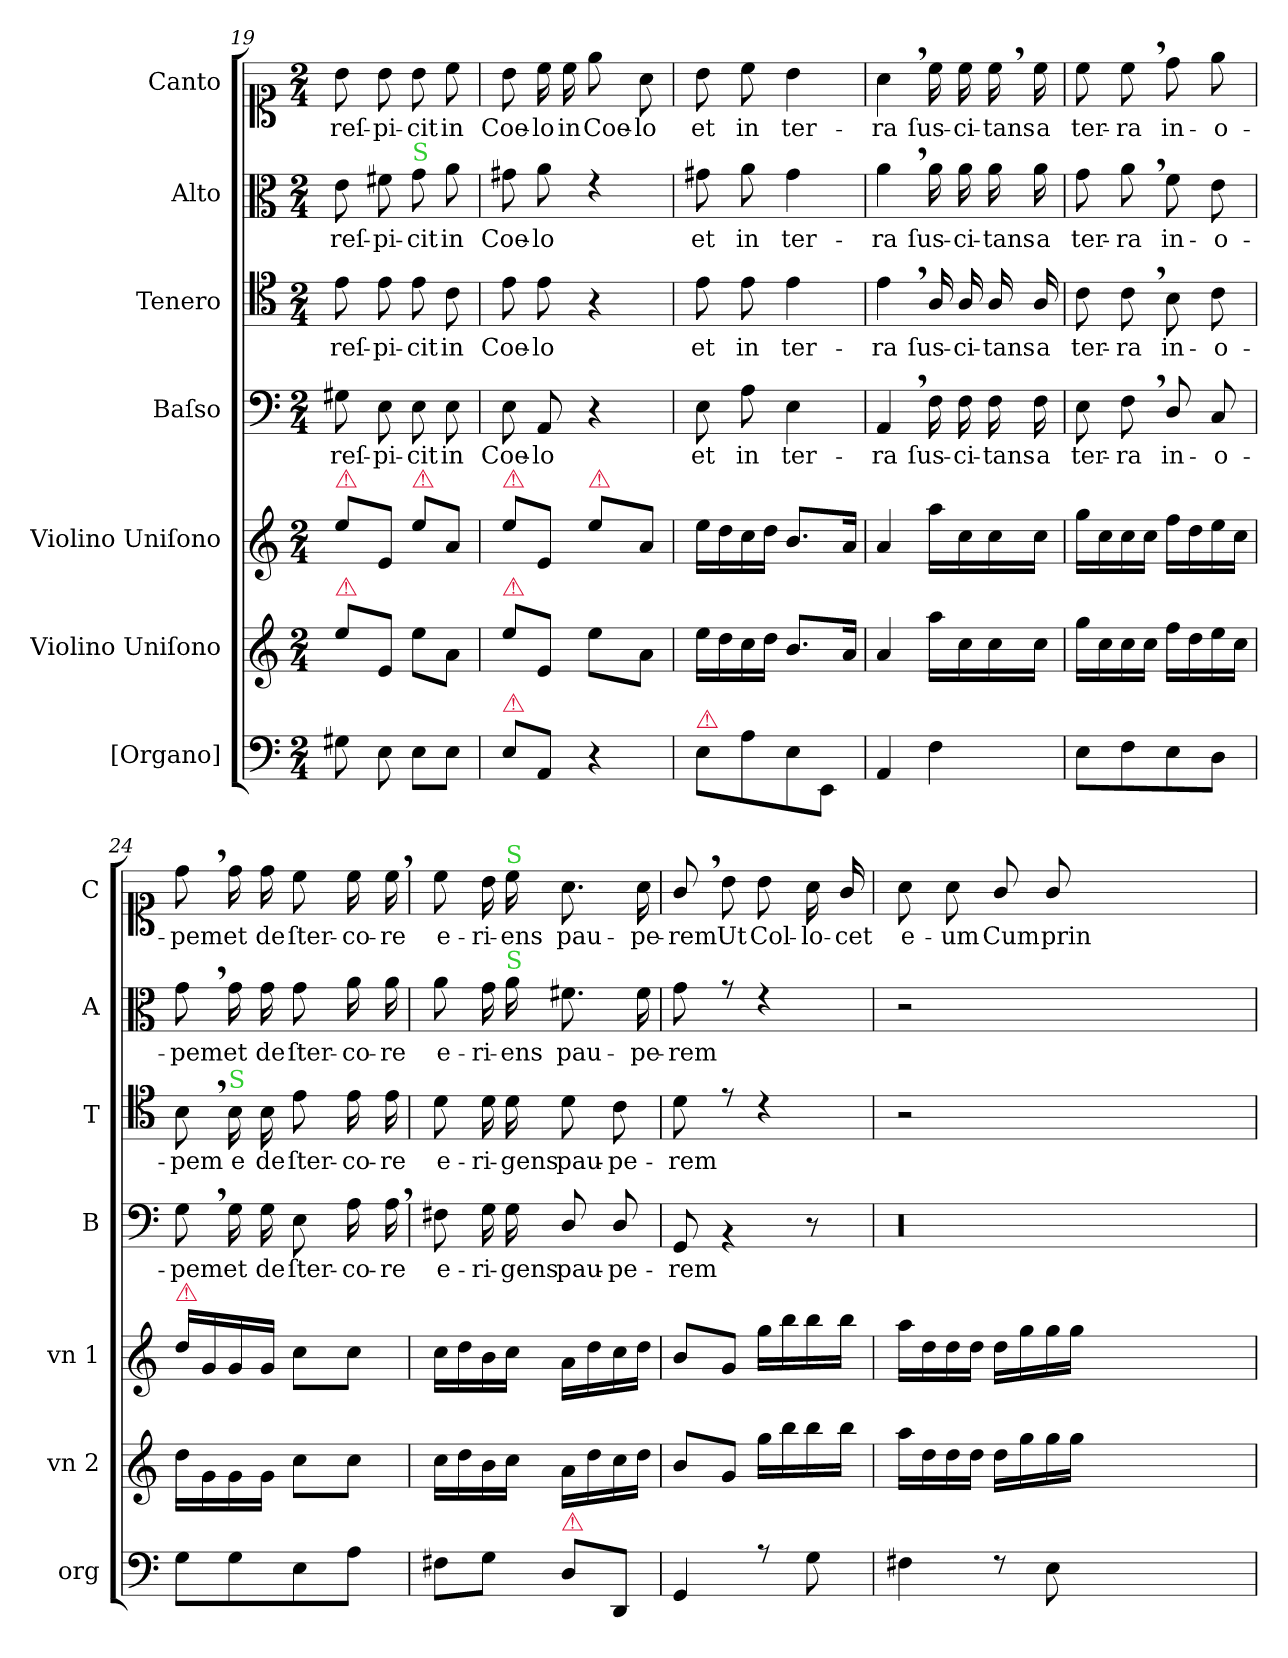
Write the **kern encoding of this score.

**kern	**kern	**kern	**kern	**text	**kern	**text	**kern	**text	**kern	**text
*part7	*part6	*part5	*part4	*part4	*part3	*part3	*part2	*part2	*part1	*part1
*staff7	*staff6	*staff5	*staff4	*staff4	*staff3	*staff3	*staff2	*staff2	*staff1	*staff1
*I"[Organo]	*I"Violino Uniſono	*I"Violino Uniſono	*I"Baſso	*	*I"Tenero	*	*I"Alto	*	*I"Canto	*
*I'org	*I'vn 2	*I'vn 1	*I'B	*	*I'T	*	*I'A	*	*I'C	*
*clefF4	*clefG2	*clefG2	*clefF4	*	*clefC4	*	*clefC3	*	*clefC1	*
*k[]	*k[]	*k[]	*k[]	*	*k[]	*	*k[]	*	*k[]	*
*C:	*C:	*C:	*C:	*	*C:	*	*C:	*	*C:	*
*M2/4	*M2/4	*M2/4	*M2/4	*	*M2/4	*	*M2/4	*	*M2/4	*
=19	=19	=19	=19	=19	=19	=19	=19	=19	=19	=19
!	!	!LO:TX:a:color=crimson:t=⚠	!	!	!	!	!	!	!	!
!	!LO:TX:a:color=crimson:t=⚠	!	!	!	!	!	!	!	!	!
8G#X\	8ee\L	8ee\L	8G#X\	reſ-	8e\	reſ-	8e\	reſ-	8b\	reſ-
8E\	8e/J	8e/J	8E\	-pi-	8e\	-pi-	8f#X\	-pi-	8b\	-pi-
!	!	!	!	!	!	!	!LO:TX:a:color=limegreen:t=S	!	!	!
!	!	!LO:TX:a:color=crimson:t=⚠	!	!	!	!	!	!	!	!
8E\L	8ee\L	8ee\L	8E\	-cit	8e\	-cit	8g\	-cit	8b\	-cit
8E\J	8a\J	8a/J	8E\	in	8c\	in	8a\	in	8cc\	in
=20	=20	=20	=20	=20	=20	=20	=20	=20	=20	=20
!	!	!LO:TX:a:color=crimson:t=⚠	!	!	!	!	!	!	!	!
!	!LO:TX:a:color=crimson:t=⚠	!	!	!	!	!	!	!	!	!
!LO:TX:a:color=crimson:t=⚠	!	!	!	!	!	!	!	!	!	!
8E\L	8ee\L	8ee\L	8E\	Coe-	8e\	Coe-	8g#X\	Coe-	8b\	Coe-
8AA/J	8e/J	8e/J	8AA/	-lo	8e\	-lo	8a\	-lo	16cc\	-lo
.	.	.	.	.	.	.	.	.	16cc\	in
!	!	!LO:TX:a:color=crimson:t=⚠	!	!	!	!	!	!	!	!
4r	8ee\L	8ee\L	4r	.	4r	.	4re	.	8ee\	Coe-
.	8a\J	8a/J	.	.	.	.	.	.	8a\	-lo
=21	=21	=21	=21	=21	=21	=21	=21	=21	=21	=21
!LO:TX:a:color=crimson:t=⚠	!	!	!	!	!	!	!	!	!	!
8E\L	16ee\LL	16ee\LL	8E\	et	8e\	et	8g#X\	et	8b\	et
.	16dd\	16dd\	.	.	.	.	.	.	.	.
8A\	16cc\	16cc\	8A\	in	8e\	in	8a\	in	8cc\	in
.	16dd\JJ	16dd\JJ	.	.	.	.	.	.	.	.
8E\	8.b/L	8.b/L	4E\	ter-	4e\	ter-	4g#\	ter-	4b\	ter-
8EE/J	.	.	.	.	.	.	.	.	.	.
.	16a/Jk	16a/Jk	.	.	.	.	.	.	.	.
=22	=22	=22	=22	=22	=22	=22	=22	=22	=22	=22
4AA/	4a/	4a/	4AA,</	-ra	4e,<\	-ra	4a,<\	-ra	4a,<\	-ra
4F\	16aa\LL	16aa\LL	16F\	ſus-	16A/	ſus-	16a\	ſus-	16cc\	ſus-
.	16cc\	16cc\	16F\	-ci-	16A/	-ci-	16a\	-ci-	16cc\	-ci-
.	16cc\	16cc\	16F\	-tans	16A/	-tans	16a\	-tans	16cc,<\	-tans
.	16cc\JJ	16cc\JJ	16F\	a	16A/	a	16a\	a	16cc\	a
=23	=23	=23	=23	=23	=23	=23	=23	=23	=23	=23
8E\L	16gg\LL	16gg\LL	8E\	ter-	8c\	ter-	8g\	ter-	8cc\	ter-
.	16cc\	16cc\	.	.	.	.	.	.	.	.
8F\	16cc\	16cc\	8F,<\	-ra	8c,<\	-ra	8a,<\	-ra	8cc,<\	-ra
.	16cc\JJ	16cc\JJ	.	.	.	.	.	.	.	.
8E\	16ff\LL	16ff\LL	8D/	in-	8B\	in-	8f\	in-	8dd\	in-
.	16dd\	16dd\	.	.	.	.	.	.	.	.
8D\J	16ee\	16ee\	8C/	-o-	8c\	-o-	8e\	-o-	8ee\	-o-
.	16cc\JJ	16cc\JJ	.	.	.	.	.	.	.	.
=24	=24	=24	=24	=24	=24	=24	=24	=24	=24	=24
!	!	!LO:TX:a:color=crimson:t=⚠	!	!	!	!	!	!	!	!
8G\L	16dd\LL	16dd\LL	8G,<\	-pem	8B,<\	-pem	8g,<\	-pem	8dd,<\	-pem
.	16g\	16g/	.	.	.	.	.	.	.	.
!	!	!	!	!	!LO:TX:a:color=limegreen:t=S	!	!	!	!	!
8G\	16g\	16g/	16G\	et	16B\	e	16g\	et	16dd\	et
.	16g\JJ	16g/JJ	16G\	de	16B\	de	16g\	de	16dd\	de
8E\	8cc\L	8cc\L	8E\	ſter-	8e\	ſter-	8g\	ſter-	8cc\	ſter-
8A\J	8cc\J	8cc\J	16A\	-co-	16e\	-co-	16a\	-co-	16cc\	-co-
.	.	.	16A,<\	-re	16e\	-re	16a\	-re	16cc,<\	-re
=25	=25	=25	=25	=25	=25	=25	=25	=25	=25	=25
8F#X\L	16cc\LL	16cc\LL	8F#X\	e-	8d\	e-	8a\	e-	8cc\	e-
.	16dd\	16dd\	.	.	.	.	.	.	.	.
8G\J	16b\	16b\	16G\	-ri-	16d\	-ri-	16g\	-ri-	16b\	-ri-
!	!	!	!	!	!	!	!	!	!LO:TX:a:color=limegreen:t=S	!
!	!	!	!	!	!	!	!LO:TX:a:color=limegreen:t=S	!	!	!
.	16cc\JJ	16cc\JJ	16G\	-gens	16d\	-gens	16a\	-ens	16cc\	-ens
!LO:TX:a:color=crimson:t=⚠	!	!	!	!	!	!	!	!	!	!
8D\L	16a\LL	16a\LL	8D/	pau-	8d\	pau-	8.f#X\	pau-	8.a\	pau-
.	16dd\	16dd\	.	.	.	.	.	.	.	.
8DD/J	16cc\	16cc\	8D/	-pe-	8c\	-pe-	.	.	.	.
.	16dd\JJ	16dd\JJ	.	.	.	.	16f#\	-pe-	16a\	-pe-
=26	=26	=26	=26	=26	=26	=26	=26	=26	=26	=26
4GG/	8b/L	8b/L	8GG/	-rem	8d\	-rem	8g\	-rem	8g,</	-rem
.	8g/J	8g/J	4rBB	.	8re	.	8rg	.	8b\	Ut
8rA	16gg\LL	16gg\LL	.	.	4rc	.	4re	.	8b\	Col-
.	16bb\	16bb\	.	.	.	.	.	.	.	.
8G\	16bb\	16bb\	8r	.	.	.	.	.	16a\	-lo-
.	16bb\JJ	16bb\JJ	.	.	.	.	.	.	16g/	-cet
=27	=27	=27	=27	=27	=27	=27	=27	=27	=27	=27
!	!	!	!LO:N:vis=00	!	!	!	!	!	!	!
4F#X\	16aa\LL	16aa\LL	0r	.	2r	.	2r	.	8a\	e-
.	16dd\	16dd\	.	.	.	.	.	.	.	.
.	16dd\	16dd\	.	.	.	.	.	.	8a\	-um
.	16dd\JJ	16dd\JJ	.	.	.	.	.	.	.	.
8rF	16dd\LL	16dd\LL	.	.	.	.	.	.	8g/	Cum
.	16gg\	16gg\	.	.	.	.	.	.	.	.
8E\	16gg\	16gg\	.	.	.	.	.	.	8g/	prin-
.	16gg\JJ	16gg\JJ	.	.	.	.	.	.	.	.
1.ryy	1.ryy	1.ryy	.	.	1.ryy	.	1.ryy	.	1.ryy	.
=	=	=	=	=	=	=	=	=	=	=
*-	*-	*-	*-	*-	*-	*-	*-	*-	*-	*-
